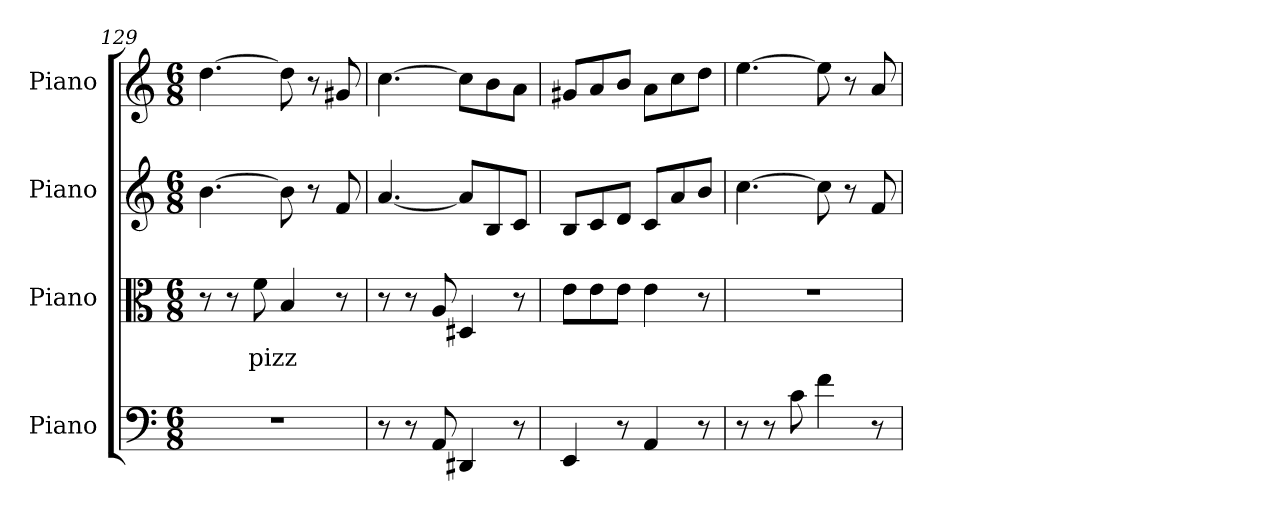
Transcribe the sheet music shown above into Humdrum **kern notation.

**kern	**kern	**text	**kern	**kern
*part4	*part3	*part3	*part2	*part1
*staff4	*staff3	*staff3	*staff2	*staff1
*I"Piano	*I"Piano	*	*I"Piano	*I"Piano
*I'Pno	*I'Pno	*	*I'Pno	*I'Pno
*clefF4	*clefC3	*	*clefG2	*clefG2
*k[]	*k[]	*	*k[]	*k[]
*M6/8	*M6/8	*	*M6/8	*M6/8
=129	=129	=129	=129	=129
2.r	8r	.	[4.b\	[4.dd\
.	8r	.	.	.
!	!	!LO:LY:b	!	!
.	8f\	pizz	.	.
.	4B/	.	8b\]	8dd\]
.	.	.	8r	8r
.	8r	.	8f/	8g#X/
=130	=130	=130	=130	=130
8r	8r	.	[4.a/	[4.cc\
8r	8r	.	.	.
8AA/	8A/	.	.	.
4DD#X/	4D#X/	.	8a/L]	8cc\L]
.	.	.	8B/	8b\
8r	8r	.	8c/J	8a\J
=131	=131	=131	=131	=131
4EE/	8e\L	.	8B/L	8g#X/L
.	8e\	.	8c/	8a/
8r	8e\J	.	8d/J	8b/J
4AA/	4e\	.	8c/L	8a\L
.	.	.	8a/	8cc\
8r	8r	.	8b/J	8dd\J
=132	=132	=132	=132	=132
8r	2.r	.	[4.cc\	[4.ee\
8r	.	.	.	.
8c\	.	.	.	.
4f\	.	.	8cc\]	8ee\]
.	.	.	8r	8r
8r	.	.	8f/	8a/
=	=	=	=	=
*-	*-	*-	*-	*-
